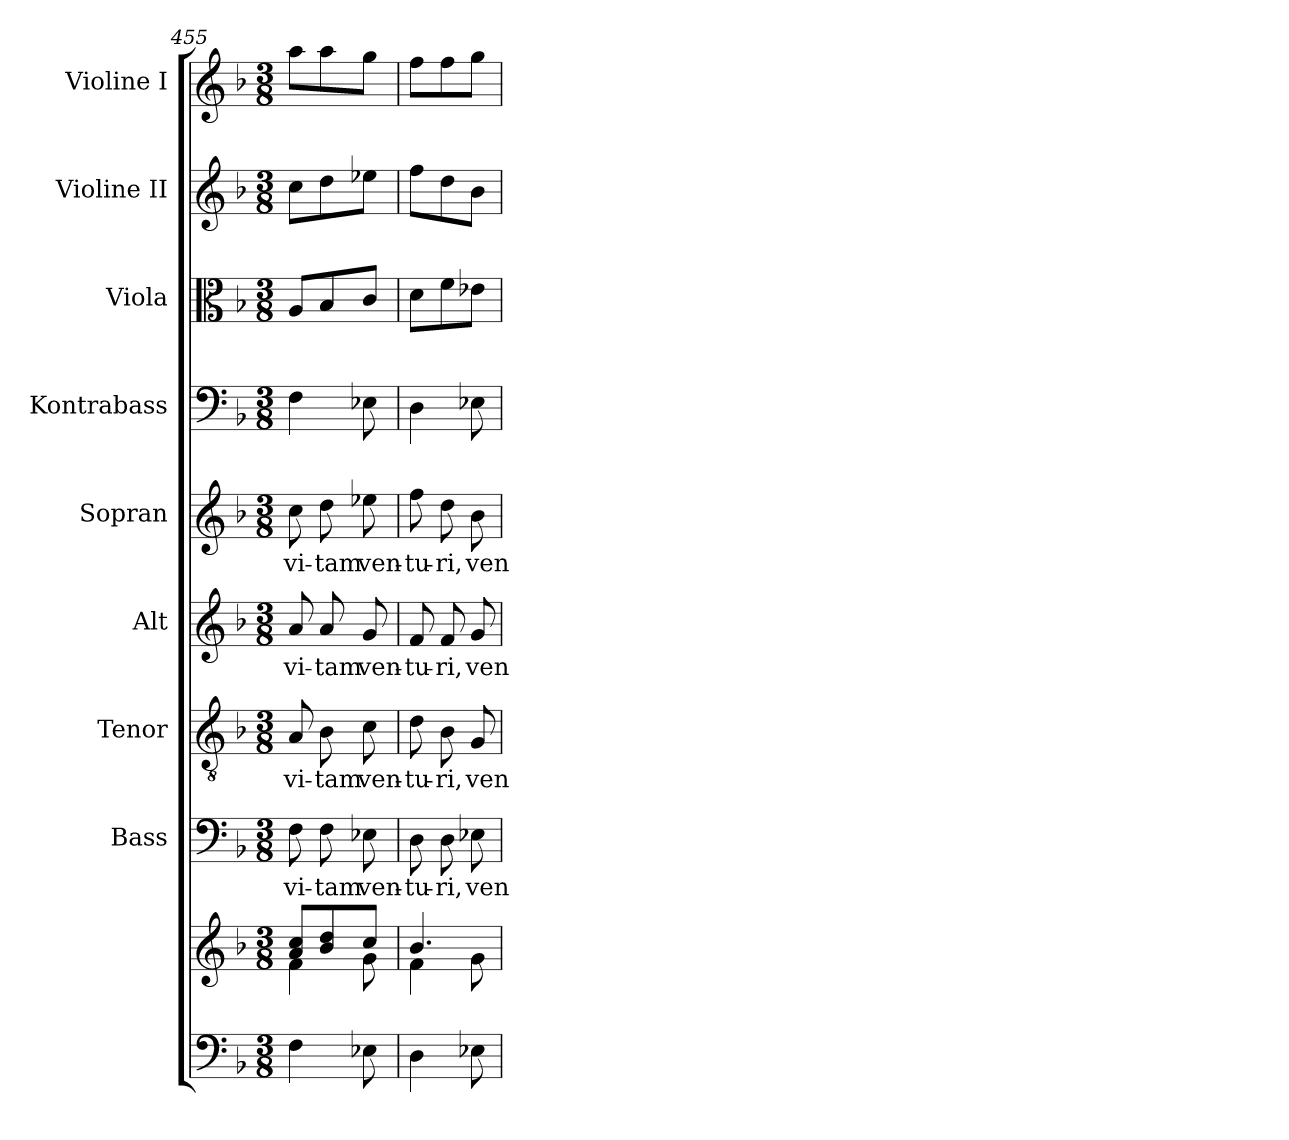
**kern	**kern	**kern	**text	**kern	**text	**kern	**text	**kern	**text	**kern	**kern	**kern	**kern
*part9	*part9	*part8	*part8	*part7	*part7	*part6	*part6	*part5	*part5	*part4	*part3	*part2	*part1
*staff10	*staff9	*staff8	*staff8	*staff7	*staff7	*staff6	*staff6	*staff5	*staff5	*staff4	*staff3	*staff2	*staff1
*	*	*I"Bass	*	*I"Tenor	*	*I"Alt	*	*I"Sopran	*	*I"Kontrabass	*I"Viola	*I"Violine II	*I"Violine I
*	*	*I'B.	*	*I'T.	*	*I'A.	*	*I'S.	*	*I'Kb.	*I'Vla.	*I'Vl. II	*I'Vl. I
*clefF4	*clefG2	*clefF4	*	*clefGv2	*	*clefG2	*	*clefG2	*	*clefF4	*clefC3	*clefG2	*clefG2
*	*	*	*	*	*	*	*	*	*	*ITrd7c12	*	*	*
*k[b-]	*k[b-]	*k[b-]	*	*k[b-]	*	*k[b-]	*	*k[b-]	*	*k[b-]	*k[b-]	*k[b-]	*k[b-]
*F:	*F:	*F:	*	*F:	*	*F:	*	*F:	*	*F:	*F:	*F:	*F:
*M3/8	*M3/8	*M3/8	*	*M3/8	*	*M3/8	*	*M3/8	*	*M3/8	*M3/8	*M3/8	*M3/8
=455	=455	=455	=455	=455	=455	=455	=455	=455	=455	=455	=455	=455	=455
*	*^	*	*	*	*	*	*	*	*	*	*	*	*
!	!	!	!	!LO:LY:b	!	!LO:LY:b	!	!LO:LY:b	!	!LO:LY:b	!	!	!	!
4F\	8a/ 8cc/L	4f\	8F\	vi-	8A/	vi-	8a/	vi-	8cc\	vi-	4FF\	8A/L	8cc\L	8aa\L
!	!	!	!	!LO:LY:b	!	!LO:LY:b	!	!LO:LY:b	!	!LO:LY:b	!	!	!	!
.	8b-/ 8dd/	.	8F\	-tam	8B-\	-tam	8a/	-tam	8dd\	-tam	.	8B-/	8dd\	8aa\
!	!	!	!	!LO:LY:b	!	!LO:LY:b	!	!LO:LY:b	!	!LO:LY:b	!	!	!	!
8E-X\	8cc/J	8g\	8E-X\	ven-	8c\	ven-	8g/	ven-	8ee-X\	ven-	8EE-X\	8c/J	8ee-X\J	8gg\J
=456	=456	=456	=456	=456	=456	=456	=456	=456	=456	=456	=456	=456	=456	=456
!	!	!	!	!LO:LY:b	!	!LO:LY:b	!	!LO:LY:b	!	!LO:LY:b	!	!	!	!
4D\	4.b-/	4f\	8D\	-tu-	8d\	-tu-	8f/	-tu-	8ff\	-tu-	4DD\	8d\L	8ff\L	8ff\L
!	!	!	!	!LO:LY:b	!	!LO:LY:b	!	!LO:LY:b	!	!LO:LY:b	!	!	!	!
.	.	.	8D\	-ri,	8B-\	-ri,	8f/	-ri,	8dd\	-ri,	.	8f\	8dd\	8ff\
!	!	!	!	!LO:LY:b	!	!LO:LY:b	!	!LO:LY:b	!	!LO:LY:b	!	!	!	!
8E-X\	.	8g\	8E-X\	ven-	8G/	ven-	8g/	ven-	8b-\	ven-	8EE-X\	8e-X\J	8b-\J	8gg\J
*	*v	*v	*	*	*	*	*	*	*	*	*	*	*	*
=	=	=	=	=	=	=	=	=	=	=	=	=	=
*-	*-	*-	*-	*-	*-	*-	*-	*-	*-	*-	*-	*-	*-
